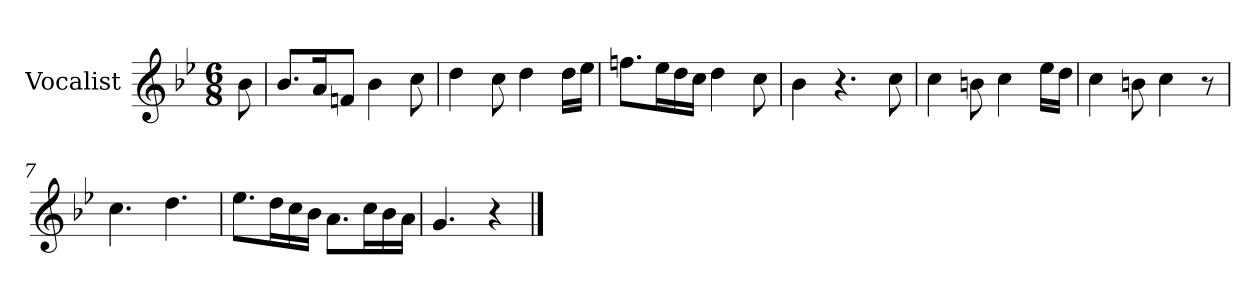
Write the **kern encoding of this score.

**kern
*part1
*staff1
*I"Vocalist
*k[b-e-]
*g:
*M6/8
=
8b-
=1
8.b-L
16aK
8fnJ
4b-
8cc
=2
4dd
8cc
4dd
16ddLL
16ee-JJ
=3
8.ffnL
16ee-L
16dd
16ccJJ
4dd
8cc
=4
4b-
4.r
8cc
=5
4cc
8bn
4cc
16ee-LL
16ddJJ
=6
4cc
8bn
4cc
8r
=7
4.cc
4.dd
=8
8.ee-L
16ddL
16cc
16b-JJ
8.aL
16ccL
16b-
16aJJ
=9
4.g
4r
==
*-
